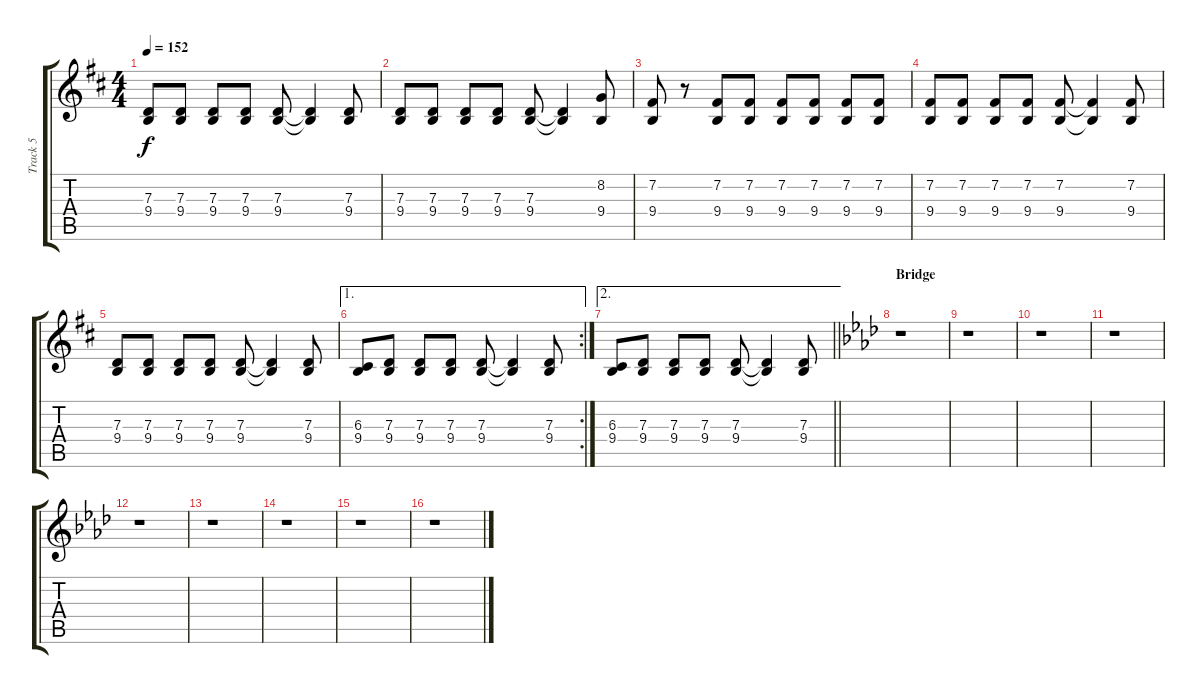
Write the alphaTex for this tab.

\track ("Track 5" "Track 5") {instrument altosax}
\staff {score tabs}
\tuning (E4 B3 G3 D3 A2 D2) {hide}
\ts (4 4)
\tempo 152
\clef g2
\ks d
(7.3 9.4).8{dy f} (7.3 9.4).8 (7.3 9.4).8 (7.3 9.4).8 (7.3 9.4).8 (7.3{t} 9.4{t}).4 (7.3 9.4).8 |
(7.3 9.4).8 (7.3 9.4).8 (7.3 9.4).8 (7.3 9.4).8 (7.3 9.4).8 (7.3{t} 9.4{t}).4 (8.2 9.4).8 |
(7.2 9.4).8 r.8 (7.2 9.4).8 (7.2 9.4).8 (7.2 9.4).8 (7.2 9.4).8 (7.2 9.4).8 (7.2 9.4).8 |
(7.2 9.4).8 (7.2 9.4).8 (7.2 9.4).8 (7.2 9.4).8 (7.2 9.4).8 (7.2{t} 9.4{t}).4 (7.2 9.4).8 |
(7.3 9.4).8 (7.3 9.4).8 (7.3 9.4).8 (7.3 9.4).8 (7.3 9.4).8 (7.3{t} 9.4{t}).4 (7.3 9.4).8 |
\ae 1
\rc 2
(6.3 9.4).8 (7.3 9.4).8 (7.3 9.4).8 (7.3 9.4).8 (7.3 9.4).8 (7.3{t} 9.4{t}).4 (7.3 9.4).8 |
\ae 2
\barLineRight lightlight
(6.3 9.4).8 (7.3 9.4).8 (7.3 9.4).8 (7.3 9.4).8 (7.3 9.4).8 (7.3{t} 9.4{t}).4 (7.3 9.4).8 |
\section ("" "Bridge")
\ks fminor
r.1 |
r.1 |
r.1 |
r.1 |
r.1 |
r.1 |
r.1 |
r.1 |
r.1
